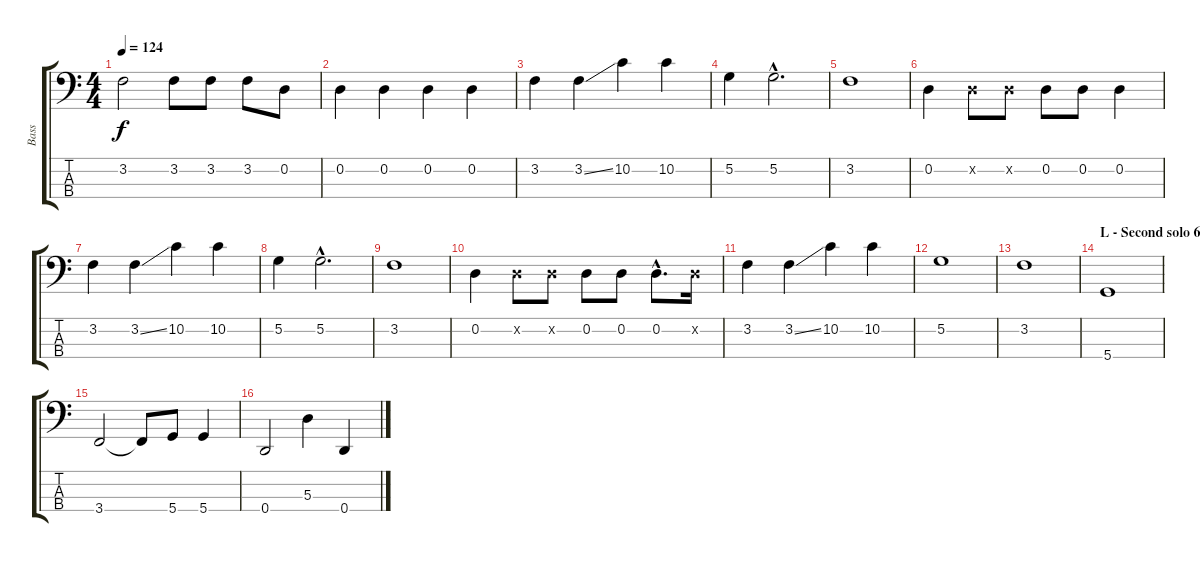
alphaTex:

\track ("Bass" "Bass") {instrument electricbasspick}
\staff {score tabs}
\tuning (G2 D2 A1 D1) {hide}
\ts (4 4)
\tempo 124
\clef f4
\ks c
3.2.2{dy f} 3.2.8 3.2.8 3.2.8 0.2.8 |
0.2.4 0.2.4 0.2.4 0.2.4 |
3.2.4 3.2{ss}.4 10.2.4 10.2.4 |
5.2.4 5.2{hac}.2{d} |
3.2.1 |
0.2.4 0.2{x}.8 0.2{x}.8 0.2.8 0.2.8 0.2.4 |
3.2.4 3.2{ss}.4 10.2.4 10.2.4 |
5.2.4 5.2{hac}.2{d} |
3.2.1 |
0.2.4 0.2{x}.8 0.2{x}.8 0.2.8 0.2.8 0.2{hac}.8{d} 0.2{x}.16 |
3.2.4 3.2{ss}.4 10.2.4 10.2.4 |
5.2.1 |
3.2.1 |
\section ("" "L - Second solo 6.41")
5.4.1 |
3.4.2 3.4{t}.8 5.4.8 5.4.4 |
0.4.2 5.3.4 0.4.4
